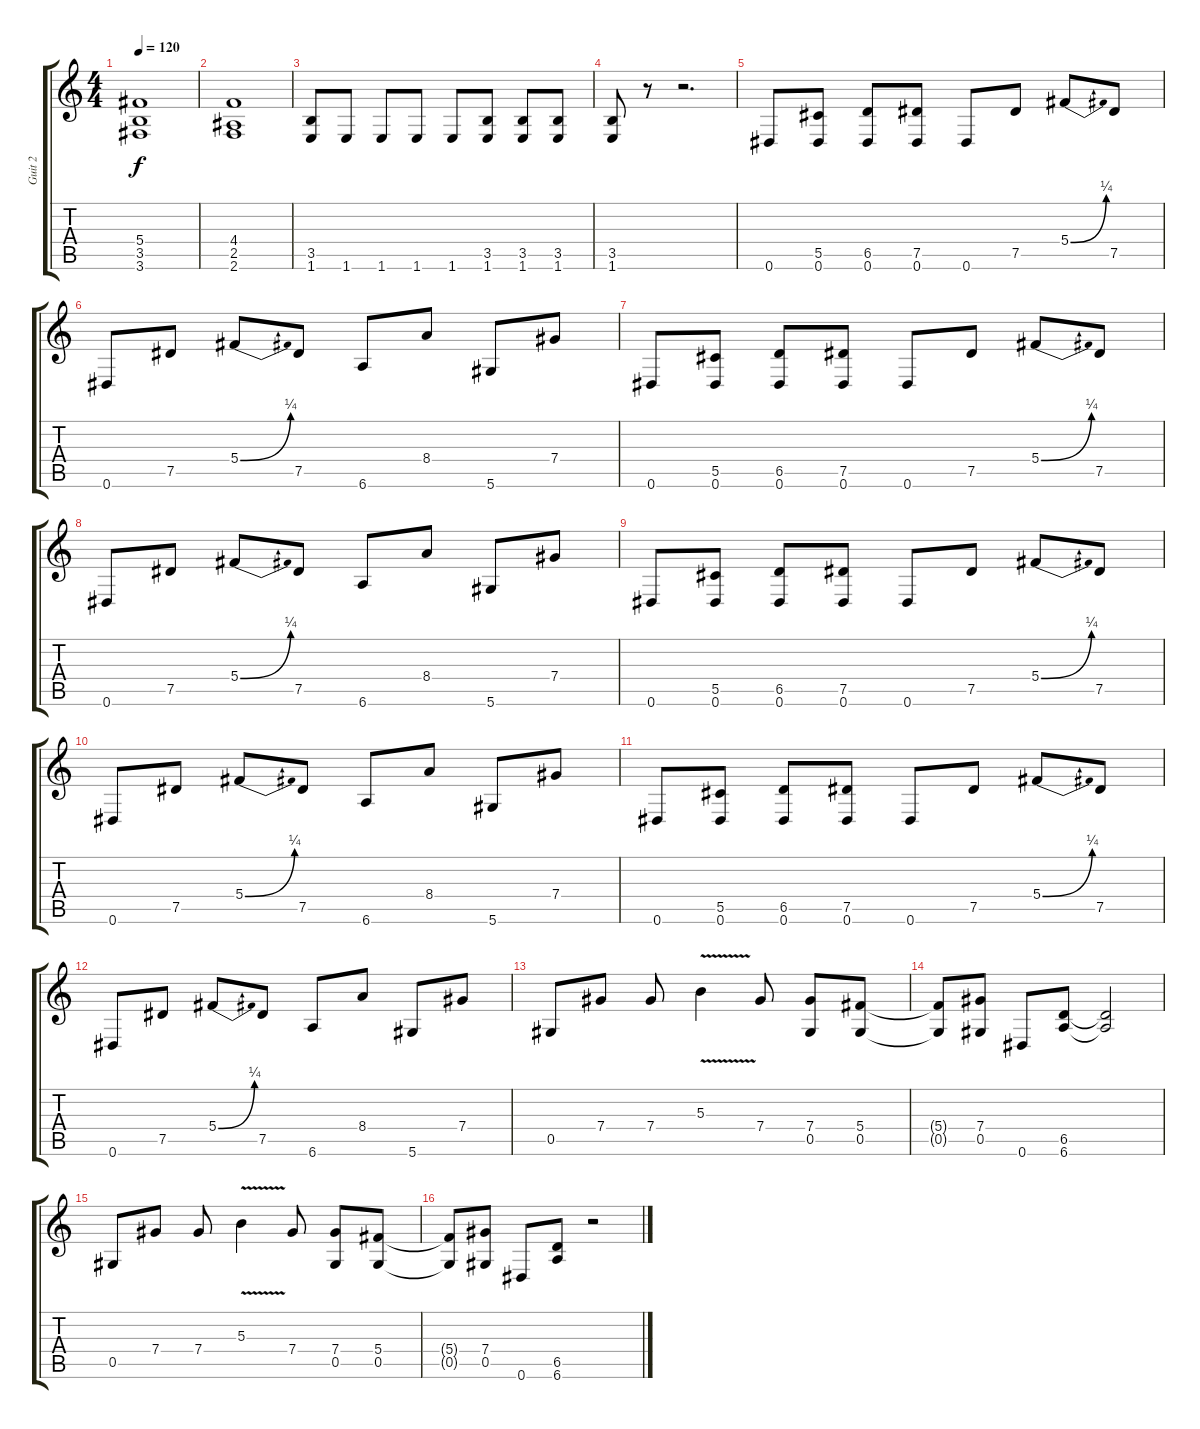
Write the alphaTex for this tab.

\track ("Guit 2" "Guit 2") {instrument distortionguitar}
\staff {score tabs}
\tuning (Eb4 Bb3 Gb3 Db3 Ab2 Eb2) {hide}
\ts (4 4)
\tempo 120
\clef g2
\ks c
(5.4 3.5 3.6).1{dy f} |
(4.4 2.5 2.6).1 |
(3.5 1.6).8 1.6.8 1.6.8 1.6.8 1.6.8 (3.5 1.6).8 (3.5 1.6).8 (3.5 1.6).8 |
(3.5 1.6).8 r.8 r.2{d} |
0.6.8 (5.5 0.6).8 (6.5 0.6).8 (7.5 0.6).8 0.6.8 7.5.8 5.4{be (bend 0 0 60 1)}.8 7.5.8 |
0.6.8 7.5.8 5.4{be (bend 0 0 60 1)}.8 7.5.8 6.6.8 8.4.8 5.6.8 7.4.8 |
0.6.8 (5.5 0.6).8 (6.5 0.6).8 (7.5 0.6).8 0.6.8 7.5.8 5.4{be (bend 0 0 60 1)}.8 7.5.8 |
0.6.8 7.5.8 5.4{be (bend 0 0 60 1)}.8 7.5.8 6.6.8 8.4.8 5.6.8 7.4.8 |
0.6.8 (5.5 0.6).8 (6.5 0.6).8 (7.5 0.6).8 0.6.8 7.5.8 5.4{be (bend 0 0 60 1)}.8 7.5.8 |
0.6.8 7.5.8 5.4{be (bend 0 0 60 1)}.8 7.5.8 6.6.8 8.4.8 5.6.8 7.4.8 |
0.6.8 (5.5 0.6).8 (6.5 0.6).8 (7.5 0.6).8 0.6.8 7.5.8 5.4{be (bend 0 0 60 1)}.8 7.5.8 |
0.6.8 7.5.8 5.4{be (bend 0 0 60 1)}.8 7.5.8 6.6.8 8.4.8 5.6.8 7.4.8 |
0.5.8 7.4.8 7.4.8 5.3{v}.4 7.4.8 (7.4 0.5).8 (5.4 0.5).8 |
(5.4{t} 0.5{t}).8 (7.4 0.5).8 0.6.8 (6.5 6.6).8 (6.5{t} 6.6{t}).2 |
0.5.8 7.4.8 7.4.8 5.3{v}.4 7.4.8 (7.4 0.5).8 (5.4 0.5).8 |
(5.4{t} 0.5{t}).8 (7.4 0.5).8 0.6.8 (6.5 6.6).8 r.2
